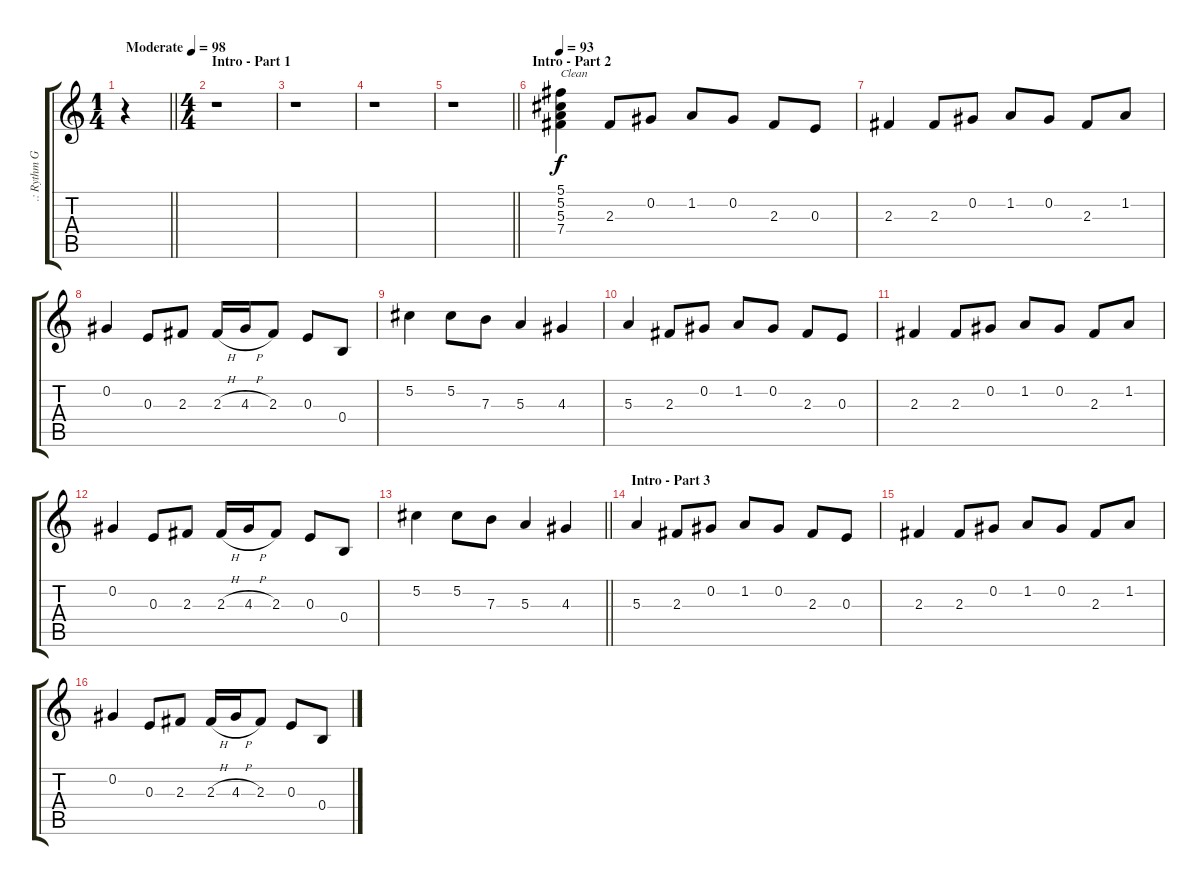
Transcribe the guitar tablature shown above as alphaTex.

\track (".: Rythm Guitar :." ".: Rythm G") {instrument electricguitarclean}
\staff {score tabs}
\tuning (Db4 Ab3 E3 B2 Gb2 Db2) {hide}
\ts (1 4)
\tempo (98 "Moderate")
\clef g2
\barLineRight lightlight
\ks c
r.4{dy f instrument electricguitarclean} |
\ts (4 4)
\section ("" "Intro - Part 1")
r.1 |
r.1 |
r.1 |
\barLineRight lightlight
r.1 |
\section ("" "Intro - Part 2")
\tempo 93
(5.1 5.2 5.3 7.4).4{txt "Clean"} 2.3.8 0.2.8 1.2.8 0.2.8 2.3.8 0.3.8 |
2.3.4 2.3.8 0.2.8 1.2.8 0.2.8 2.3.8 1.2.8 |
0.2.4 0.3.8 2.3.8 2.3{h}.16 4.3{h}.16 2.3.8 0.3.8 0.4.8 |
5.2.4 5.2.8 7.3.8 5.3.4 4.3.4 |
5.3.4 2.3.8 0.2.8 1.2.8 0.2.8 2.3.8 0.3.8 |
2.3.4 2.3.8 0.2.8 1.2.8 0.2.8 2.3.8 1.2.8 |
0.2.4 0.3.8 2.3.8 2.3{h}.16 4.3{h}.16 2.3.8 0.3.8 0.4.8 |
\barLineRight lightlight
5.2.4 5.2.8 7.3.8 5.3.4 4.3.4 |
\section ("" "Intro - Part 3")
5.3.4 2.3.8 0.2.8 1.2.8 0.2.8 2.3.8 0.3.8 |
2.3.4 2.3.8 0.2.8 1.2.8 0.2.8 2.3.8 1.2.8 |
0.2.4 0.3.8 2.3.8 2.3{h}.16 4.3{h}.16 2.3.8 0.3.8 0.4.8
